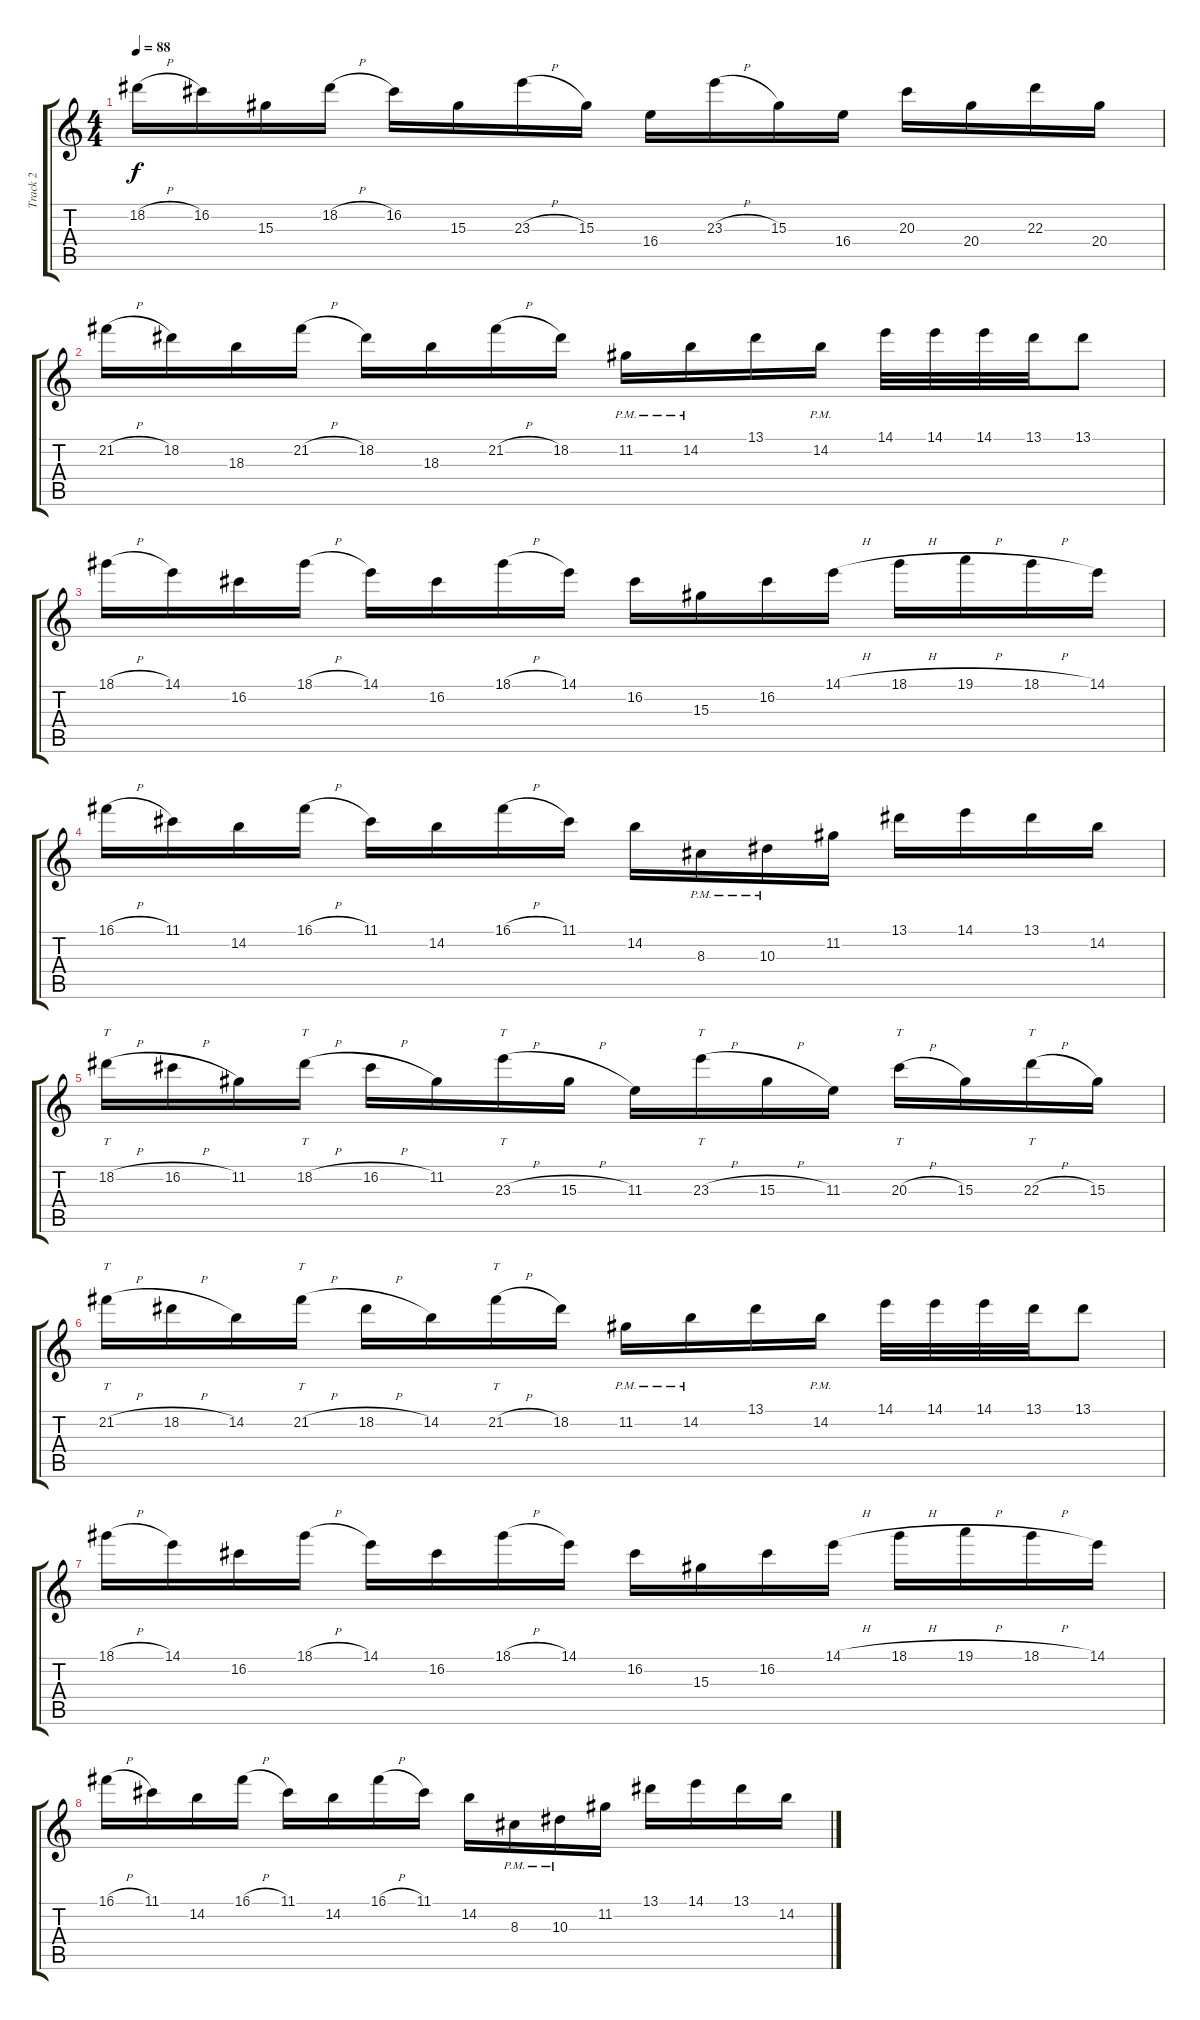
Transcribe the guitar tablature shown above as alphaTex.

\track ("Track 2" "Track 2") {instrument distortionguitar}
\staff {score tabs}
\tuning (D4 A3 F3 C3 G2 C2) {hide}
\ts (4 4)
\tempo 88
\clef g2
\ks c
18.2{h}.16{dy f} 16.2.16 15.3.16 18.2{h}.16 16.2.16 15.3.16 23.3{h}.16 15.3.16 16.4.16 23.3{h}.16 15.3.16 16.4.16 20.3.16 20.4.16 22.3.16 20.4.16 |
21.2{h}.16 18.2.16 18.3.16 21.2{h}.16 18.2.16 18.3.16 21.2{h}.16 18.2.16 11.2{pm}.16 14.2{pm}.16 13.1.16 14.2{pm}.16 14.1.32 14.1.32 14.1.32 13.1.32 13.1.8 |
18.1{h}.16 14.1.16 16.2.16 18.1{h}.16 14.1.16 16.2.16 18.1{h}.16 14.1.16 16.2.16 15.3.16 16.2.16 14.1{h}.16 18.1{h}.16 19.1{h}.16 18.1{h}.16 14.1.16 |
16.1{h}.16 11.1.16 14.2.16 16.1{h}.16 11.1.16 14.2.16 16.1{h}.16 11.1.16 14.2.16 8.3{pm}.16 10.3{pm}.16 11.2.16 13.1.16 14.1.16 13.1.16 14.2.16 |
18.2{h}.16{tt} 16.2{h}.16 11.2.16 18.2{h}.16{tt} 16.2{h}.16 11.2.16 23.3{h}.16{tt} 15.3{h}.16 11.3.16 23.3{h}.16{tt} 15.3{h}.16 11.3.16 20.3{h}.16{tt} 15.3.16 22.3{h}.16{tt} 15.3.16 |
21.2{h}.16{tt} 18.2{h}.16 14.2.16 21.2{h}.16{tt} 18.2{h}.16 14.2.16 21.2{h}.16{tt} 18.2.16 11.2{pm}.16 14.2{pm}.16 13.1.16 14.2{pm}.16 14.1.32 14.1.32 14.1.32 13.1.32 13.1.8 |
18.1{h}.16 14.1.16 16.2.16 18.1{h}.16 14.1.16 16.2.16 18.1{h}.16 14.1.16 16.2.16 15.3.16 16.2.16 14.1{h}.16 18.1{h}.16 19.1{h}.16 18.1{h}.16 14.1.16 |
16.1{h}.16 11.1.16 14.2.16 16.1{h}.16 11.1.16 14.2.16 16.1{h}.16 11.1.16 14.2.16 8.3{pm}.16 10.3{pm}.16 11.2.16 13.1.16 14.1.16 13.1.16 14.2.16
